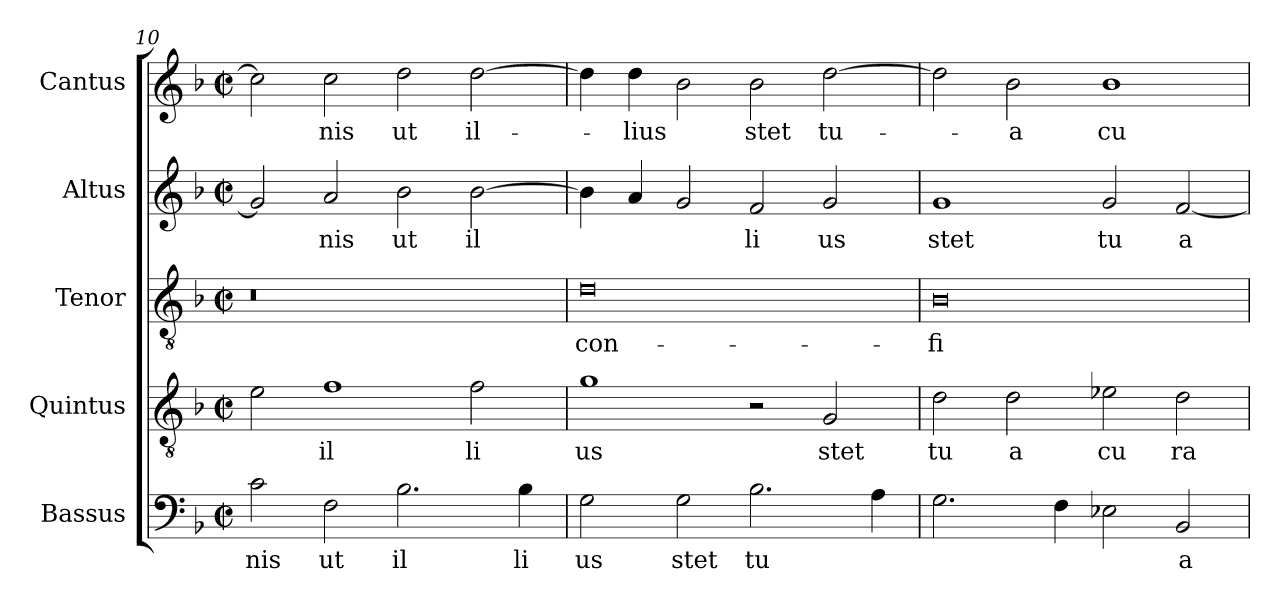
**kern	**text	**kern	**text	**kern	**text	**kern	**text	**kern	**text
*part5	*part5	*part4	*part4	*part3	*part3	*part2	*part2	*part1	*part1
*staff5	*staff5	*staff4	*staff4	*staff3	*staff3	*staff2	*staff2	*staff1	*staff1
*I"Bassus	*	*I"Quintus	*	*I"Tenor	*	*I"Altus	*	*I"Cantus	*
*clefF4	*	*clefGv2	*	*clefGv2	*	*clefG2	*	*clefG2	*
*k[b-]	*	*k[b-]	*	*k[b-]	*	*k[b-]	*	*k[b-]	*
*F:	*	*F:	*	*F:	*	*F:	*	*F:	*
*M2/2	*	*M2/2	*	*M2/2	*	*M2/2	*	*M2/2	*
*met(c|)	*	*met(c|)	*	*met(c|)	*	*met(c|)	*	*met(c|)	*
=10	=10	=10	=10	=10	=10	=10	=10	=10	=10
!	!LO:LY:b:cj	!	!	!	!	!	!	!	!
2c\	nis	2e\	.	0r	.	2g/]	.	2cc\]	.
!	!LO:LY:b:cj	!	!LO:LY:b:cj	!	!	!	!LO:LY:b:cj	!	!LO:LY:b:cj
2F\	ut	1f	il	.	.	2a/	nis	2cc\	-nis
!	!LO:LY:b:cj	!	!	!	!	!	!LO:LY:b:cj	!	!LO:LY:b:cj
2.B-\	il	.	.	.	.	2b-\	ut	2dd\	ut
!	!	!	!LO:LY:b:cj	!	!	!	!LO:LY:b:cj	!	!LO:LY:b:cj
.	.	2f\	li	.	.	[>2b-\	il	[>2dd\	il-
!	!LO:LY:b:cj	!	!	!	!	!	!	!	!
4B-\	li	.	.	.	.	.	.	.	.
=11	=11	=11	=11	=11	=11	=11	=11	=11	=11
!	!LO:LY:b:cj	!	!LO:LY:b:cj	!	!LO:LY:b:cj	!	!	!	!
2G\	us	1g	us	0d	con-	4b-\]	.	4dd\]	.
!	!	!	!	!	!	!	!	!	!LO:LY:b
.	.	.	.	.	.	4a/	.	4dd\	-lius
!	!LO:LY:b:cj	!	!	!	!	!	!	!	!
2G\	stet	.	.	.	.	2g/	.	2b-\	.
!	!LO:LY:b:cj	!	!	!	!	!	!LO:LY:b:cj	!	!LO:LY:b:cj
2.B-\	tu	2r	.	.	.	2f/	li	2b-\	stet
!	!	!	!LO:LY:b:cj	!	!	!	!LO:LY:b:cj	!	!LO:LY:b:cj
.	.	2G/	stet	.	.	2g/	us	[>2dd\	tu-
4A\	.	.	.	.	.	.	.	.	.
=12	=12	=12	=12	=12	=12	=12	=12	=12	=12
!	!	!	!LO:LY:b:cj	!	!LO:LY:b:cj	!	!LO:LY:b:cj	!	!
2.G\	.	2d\	tu	0B-	-fi-	1g	stet	2dd\]	.
!	!	!	!LO:LY:b:cj	!	!	!	!	!	!LO:LY:b:cj
.	.	2d\	a	.	.	.	.	2b-\	-a
4F\	.	.	.	.	.	.	.	.	.
!	!	!	!LO:LY:b:cj	!	!	!	!LO:LY:b:cj	!	!LO:LY:b:cj
2E-X\	.	2e-X\	cu	.	.	2g/	tu	1b-	cu-
!	!LO:LY:b:cj	!	!LO:LY:b:cj	!	!	!	!LO:LY:b:cj	!	!
2BB-/	a	2d\	ra	.	.	[<2f/	a	.	.
=	=	=	=	=	=	=	=	=	=
*-	*-	*-	*-	*-	*-	*-	*-	*-	*-
